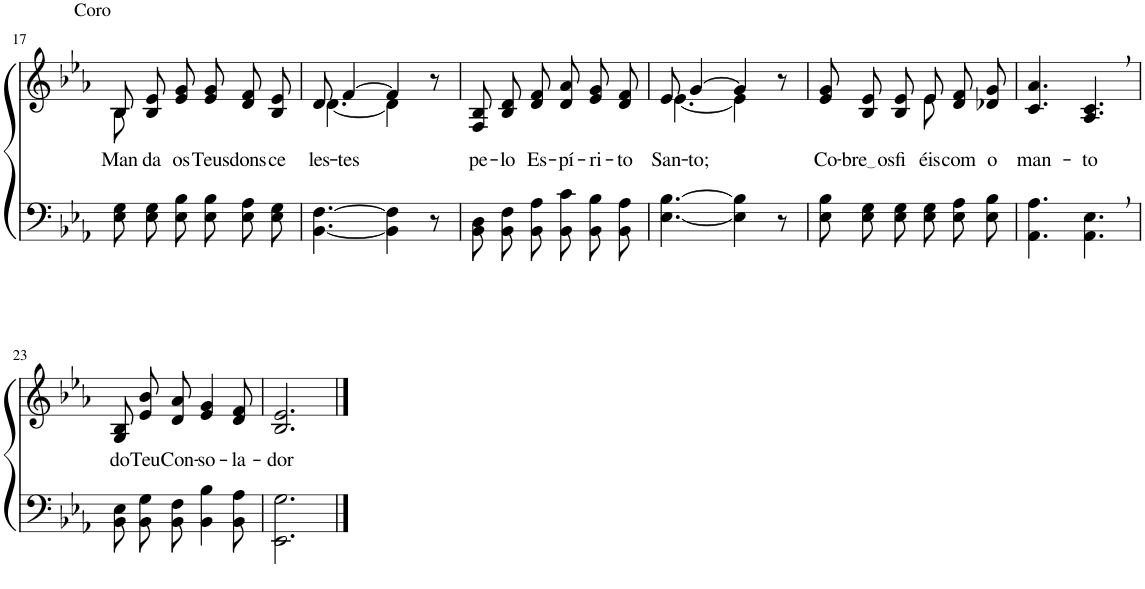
**kern	**kern	**text
*part2	*part1	*part1
*staff2	*staff1	*staff1
*I"Parte III e IV	*I"Parte I e II	*
!!LO:PB:g=z
*clefF4	*clefG2	*
*Trd-1c-2	*Trd-1c-2	*
*k[b-e-a-]	*k[b-e-a-]	*
*M6/8	*M6/8	*
=17	=17	=17
*	*^	*
!	!LO:TX:a:t=Coro	!	!
!	!	!	!LO:LY:b
8E-\ 8G\L	8B-/L	8B-\	Man-
!	!	!	!LO:LY:b
8E-\ 8G\	8B-/ 8e-/	2ryy	-da
!	!	!	!LO:LY:b
8E-\ 8B-\J	8e-/ 8g/J	.	os
!	!	!	!LO:LY:b
8E-\ 8B-\L	8e-/ 8g/L	.	Teus
!	!	!	!LO:LY:b
8E-\ 8A-\	8d/ 8f/	.	dons
!	!	!	!LO:LY:b
8E-\ 8G\J	8B-/ 8e-/J	8ryy	ce-
=18	=18	=18	=18
!	!	!	!LO:LY:b
[4.BB-\ [4.F\	8d/	[4.d\	-les-
!	!	!	!LO:LY:b
.	[4f/	.	-tes
4BB-\] 4F\]	4f/]	4d\]	.
8r	8r	8ryy	.
=19	=19	=19	=19
!	!	!	!LO:LY:b
*	*v	*v	*
8BB-\ 8D\L	8F/ 8B-/L	pe-
!	!	!LO:LY:b
8BB-\ 8F\	8B-/ 8d/	-lo
!	!	!LO:LY:b
8BB-\ 8A-\J	8d/ 8f/J	Es-
!	!	!LO:LY:b
8BB-\ 8c\L	8d/ 8a-/L	-pí-
!	!	!LO:LY:b
8BB-\ 8B-\	8e-/ 8g/	-ri-
!	!	!LO:LY:b
8BB-\ 8A-\J	8d/ 8f/J	-to
=20	=20	=20
*	*^	*
!	!	!	!LO:LY:b
[4.E-\ [4.B-\	8e-/	[4.e-\	San-
!	!	!	!LO:LY:b
.	[4g/	.	-to;
4E-\] 4B-\]	4g/]	4e-\]	.
8r	8r	8ryy	.
=21	=21	=21	=21
!	!	!	!LO:LY:b
8E-\ 8B-\L	4.ryy	8e-/ 8g/L	Co-
!	!	!	!LO:LY:b
8E-\ 8G\	.	8B-/ 8e-/	bre os
!	!	!	!LO:LY:b
8E-\ 8G\J	.	8B-/ 8e-/J	fi
!	!	!	!LO:LY:b
8E-\ 8G\L	8e-\	8e-/L	éis
!	!	!	!LO:LY:b
8E-\ 8A-\	4ryy	8d/ 8f/	com
!	!	!	!LO:LY:b
8E-\ 8B-\J	.	8d-X/ 8g/J	o
=22	=22	=22	=22
!	!	!	!LO:LY:b
*	*v	*v	*
4.AA-\ 4.A-\	4.c/ 4.a-/	man-
!	!	!LO:LY:b
4.AA-\, 4.E-\,	4.A-/, 4.c/,	-to
!!LO:LB:g=z
=23	=23	=23
!	!	!LO:LY:b
8BB-\ 8E-\L	8G/ 8B-/L	do
!	!	!LO:LY:b
8BB-\ 8G\	8e-/ 8b-/	Teu
!	!	!LO:LY:b
8BB-\ 8F\J	8d/ 8a-/J	Con-
!	!	!LO:LY:b
4BB-\ 4B-\	4e-/ 4g/	-so-
!	!	!LO:LY:b
8BB-\ 8A-\	8d/ 8f/	-la-
=24	=24	=24
!	!	!LO:LY:b
2.EE-\ 2.G\	2.B-/ 2.e-/	-dor
==	==	==
*-	*-	*-
